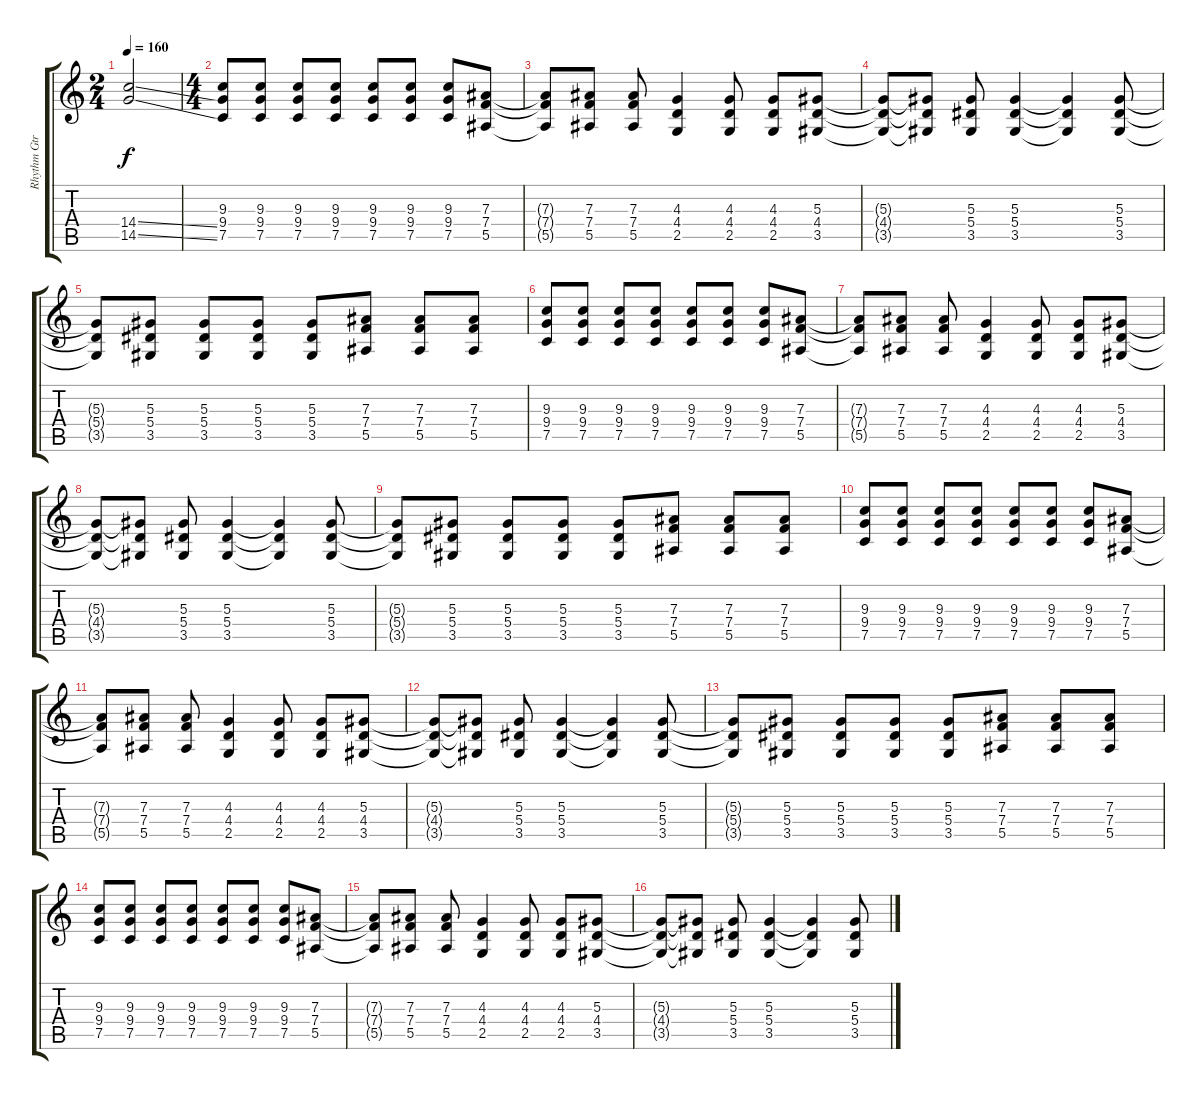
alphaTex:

\track ("Rhythm Gtr" "Rhythm Gtr") {instrument distortionguitar}
\staff {score tabs}
\tuning (C4 G3 Eb3 Bb2 F2 C2) {hide}
\ts (2 4)
\tempo 160
\clef g2
\ks c
(14.4{ss} 14.5{ss}).2{dy f instrument distortionguitar} |
\ts (4 4)
(9.3 9.4 7.5).8 (9.3 9.4 7.5).8 (9.3 9.4 7.5).8 (9.3 9.4 7.5).8 (9.3 9.4 7.5).8 (9.3 9.4 7.5).8 (9.3 9.4 7.5).8 (7.3 7.4 5.5).8 |
(7.3{t} 7.4{t} 5.5{t}).8 (7.3 7.4 5.5).8 (7.3 7.4 5.5).8 (4.3 4.4 2.5).4 (4.3 4.4 2.5).8 (4.3 4.4 2.5).8 (5.3 4.4 3.5).8 |
(5.3{t} 4.4{t} 3.5{t}).8 (5.3{t} 4.4{t} 3.5{t}).8 (5.3 5.4 3.5).8 (5.3 5.4 3.5).4 (5.3{t} 5.4{t} 3.5{t}).4 (5.3 5.4 3.5).8 |
(5.3{t} 5.4{t} 3.5{t}).8 (5.3 5.4 3.5).8 (5.3 5.4 3.5).8 (5.3 5.4 3.5).8 (5.3 5.4 3.5).8 (7.3 7.4 5.5).8 (7.3 7.4 5.5).8 (7.3 7.4 5.5).8 |
(9.3 9.4 7.5).8 (9.3 9.4 7.5).8 (9.3 9.4 7.5).8 (9.3 9.4 7.5).8 (9.3 9.4 7.5).8 (9.3 9.4 7.5).8 (9.3 9.4 7.5).8 (7.3 7.4 5.5).8 |
(7.3{t} 7.4{t} 5.5{t}).8 (7.3 7.4 5.5).8 (7.3 7.4 5.5).8 (4.3 4.4 2.5).4 (4.3 4.4 2.5).8 (4.3 4.4 2.5).8 (5.3 4.4 3.5).8 |
(5.3{t} 4.4{t} 3.5{t}).8 (5.3{t} 4.4{t} 3.5{t}).8 (5.3 5.4 3.5).8 (5.3 5.4 3.5).4 (5.3{t} 5.4{t} 3.5{t}).4 (5.3 5.4 3.5).8 |
(5.3{t} 5.4{t} 3.5{t}).8 (5.3 5.4 3.5).8 (5.3 5.4 3.5).8 (5.3 5.4 3.5).8 (5.3 5.4 3.5).8 (7.3 7.4 5.5).8 (7.3 7.4 5.5).8 (7.3 7.4 5.5).8 |
(9.3 9.4 7.5).8 (9.3 9.4 7.5).8 (9.3 9.4 7.5).8 (9.3 9.4 7.5).8 (9.3 9.4 7.5).8 (9.3 9.4 7.5).8 (9.3 9.4 7.5).8 (7.3 7.4 5.5).8 |
(7.3{t} 7.4{t} 5.5{t}).8 (7.3 7.4 5.5).8 (7.3 7.4 5.5).8 (4.3 4.4 2.5).4 (4.3 4.4 2.5).8 (4.3 4.4 2.5).8 (5.3 4.4 3.5).8 |
(5.3{t} 4.4{t} 3.5{t}).8 (5.3{t} 4.4{t} 3.5{t}).8 (5.3 5.4 3.5).8 (5.3 5.4 3.5).4 (5.3{t} 5.4{t} 3.5{t}).4 (5.3 5.4 3.5).8 |
(5.3{t} 5.4{t} 3.5{t}).8 (5.3 5.4 3.5).8 (5.3 5.4 3.5).8 (5.3 5.4 3.5).8 (5.3 5.4 3.5).8 (7.3 7.4 5.5).8 (7.3 7.4 5.5).8 (7.3 7.4 5.5).8 |
(9.3 9.4 7.5).8 (9.3 9.4 7.5).8 (9.3 9.4 7.5).8 (9.3 9.4 7.5).8 (9.3 9.4 7.5).8 (9.3 9.4 7.5).8 (9.3 9.4 7.5).8 (7.3 7.4 5.5).8 |
(7.3{t} 7.4{t} 5.5{t}).8 (7.3 7.4 5.5).8 (7.3 7.4 5.5).8 (4.3 4.4 2.5).4 (4.3 4.4 2.5).8 (4.3 4.4 2.5).8 (5.3 4.4 3.5).8 |
(5.3{t} 4.4{t} 3.5{t}).8 (5.3{t} 4.4{t} 3.5{t}).8 (5.3 5.4 3.5).8 (5.3 5.4 3.5).4 (5.3{t} 5.4{t} 3.5{t}).4 (5.3 5.4 3.5).8
